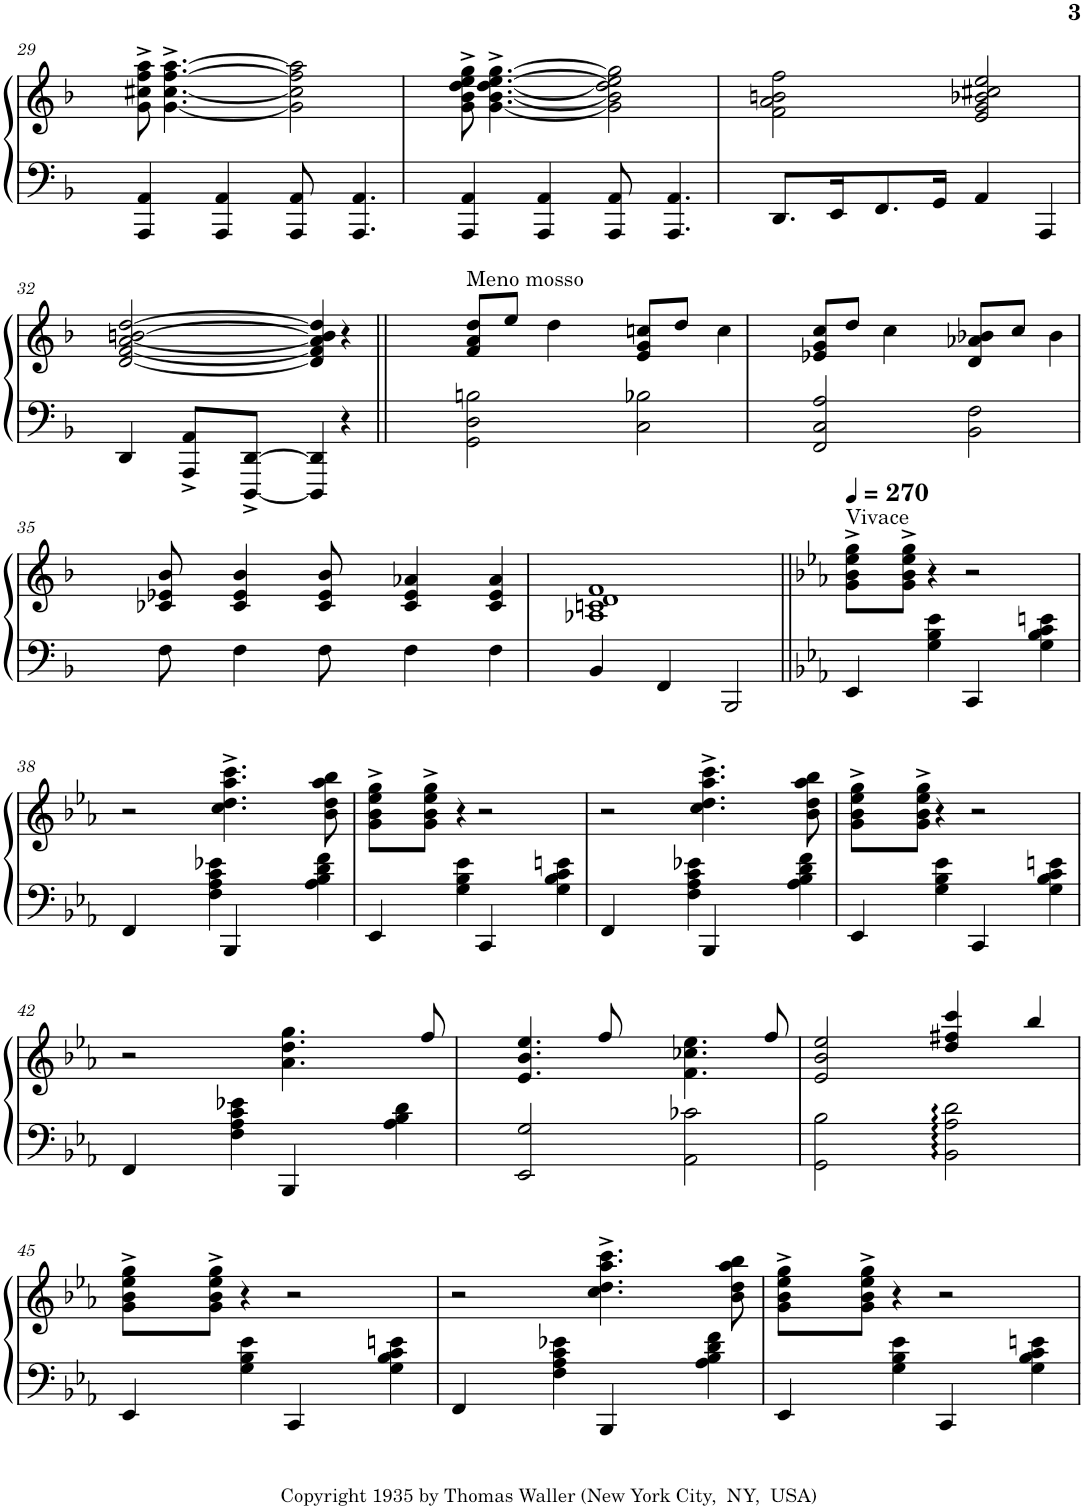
**kern	**kern
*part1	*part1
*staff2	*staff1
*I"Piano	*
*I'Pno.	*
!!LO:PB:g=z
*clefF4	*clefG2
*k[b-]	*k[b-]
*M2/2	*M2/2
*met(c|)	*met(c|)
=29	=29
4AAA/ 4AA/	8g\^ 8cc#X\^ 8ff\^ 8aa\^
.	[4.g\^ [4.cc#\^ [4.ff\^ [4.aa\^
4AAA/ 4AA/	.
8AAA/ 8AA/	2g\] 2cc#\] 2ff\] 2aa\]
4.AAA/ 4.AA/	.
=30	=30
4AAA/ 4AA/	8g\^ 8b-\^ 8dd\^ 8ee\^ 8gg\^
.	[4.g\^ [4.b-\^ [4.dd\^ [4.ee\^ [4.gg\^
4AAA/ 4AA/	.
8AAA/ 8AA/	2g\] 2b-\] 2dd\] 2ee\] 2gg\]
4.AAA/ 4.AA/	.
=31	=31
8.DD/L	2f\ 2a\ 2bn\ 2ff\
16EE/K	.
8.FF/	.
16GG/Jk	.
4AA/	2e/ 2g/ 2b-X/ 2cc#X/ 2ee/
4AAA/	.
!!LO:LB:g=z
=32	=32
4DD/	[2d/ [2f/ [2a/ [2bn/ [2dd/
8AAA/^ 8AA/^L	.
[8DDD/^ [8DD/^J	.
4DDD/] 4DD/]	4d/] 4f/] 4a/] 4b/] 4dd/]
4r	4r
=33||	=33||
!	!LO:TX:a:t=Meno mosso
2GG\ 2D\ 2Bn\	8f/ 8a/ 8dd/L
.	8ee/J
.	4dd\
2C\ 2B-X\	8e/ 8g/ 8ccn/L
.	8dd/J
.	4cc\
=34	=34
2FF/ 2C/ 2A/	8e-X/ 8g/ 8cc/L
.	8dd/J
.	4cc\
2BB-\ 2F\	8d/ 8a-X/ 8b-X/L
.	8cc/J
.	4b-\
!!LO:LB:g=z
=35	=35
8F\	8c-X/ 8e-X/ 8b-/
4F\	4c-/ 4e-/ 4b-/
8F\	8c-/ 8e-/ 8b-/
4F\	4c-/ 4e-/ 4a-X/
4F\	4c-/ 4e-/ 4a-/
=36	=36
4BB-/	1A-X 1cn 1d 1f
4FF/	.
2BBB-/	.
=37||	=37||
*k[b-e-a-]	*k[b-e-a-]
*	*MM270
!	!LO:TX:a:t=Vivace
4EE-/	8g\^ 8b-\^ 8ee-\^ 8gg\^L
.	8g\^ 8b-\^ 8ee-\^ 8gg\^J
4G\ 4B-\ 4e-\	4r
4CC/	2r
4G\ 4B-\ 4c\ 4en\	.
!!LO:LB:g=z
=38	=38
4FF/	2r
4F\ 4A-\ 4c\ 4e-X\	.
4BBB-/	4.cc\^ 4.dd\^ 4.aa-\^ 4.ccc\^
4A-\ 4B-\ 4d\ 4f\	.
.	8b-\ 8dd\ 8aa-\ 8bb-\
=39	=39
4EE-/	8g\^ 8b-\^ 8ee-\^ 8gg\^L
.	8g\^ 8b-\^ 8ee-\^ 8gg\^J
4G\ 4B-\ 4e-\	4r
4CC/	2r
4G\ 4B-\ 4c\ 4en\	.
=40	=40
4FF/	2r
4F\ 4A-\ 4c\ 4e-X\	.
4BBB-/	4.cc\^ 4.dd\^ 4.aa-\^ 4.ccc\^
4A-\ 4B-\ 4d\ 4f\	.
.	8b-\ 8dd\ 8aa-\ 8bb-\
=41	=41
4EE-/	8g\^ 8b-\^ 8ee-\^ 8gg\^L
.	8g\^ 8b-\^ 8ee-\^ 8gg\^J
4G\ 4B-\ 4e-\	4r
4CC/	2r
4G\ 4B-\ 4c\ 4en\	.
!!LO:LB:g=z
=42	=42
4FF/	2r
4F\ 4A-\ 4c\ 4e-X\	.
4BBB-/	4.a-\ 4.dd\ 4.gg\
4A-\ 4B-\ 4d\	.
.	8ff/
=43	=43
2EE-/ 2G/	4.e-/ 4.b-/ 4.ee-/
.	8ff/
2AA-\ 2c-X\	4.f\ 4.cc-X\ 4.ee-\
.	8ff/
=44	=44
2GG\ 2B-\	2e-/ 2b-/ 2ee-/
2BB-\ 2A-\ 2d\	4dd/ 4ff#X/ 4ccc/
.	4bb-/
!!LO:LB:g=z
=45	=45
4EE-/	8g\^ 8b-\^ 8ee-\^ 8gg\^L
.	8g\^ 8b-\^ 8ee-\^ 8gg\^J
4G\ 4B-\ 4e-\	4r
4CC/	2r
4G\ 4B-\ 4c\ 4en\	.
=46	=46
4FF/	2r
4F\ 4A-\ 4c\ 4e-X\	.
4BBB-/	4.cc\^ 4.dd\^ 4.aa-\^ 4.ccc\^
4A-\ 4B-\ 4d\ 4f\	.
.	8b-\ 8dd\ 8aa-\ 8bb-\
=47	=47
4EE-/	8g\^ 8b-\^ 8ee-\^ 8gg\^L
.	8g\^ 8b-\^ 8ee-\^ 8gg\^J
4G\ 4B-\ 4e-\	4r
4CC/	2r
4G\ 4B-\ 4c\ 4en\	.
=	=
*-	*-
